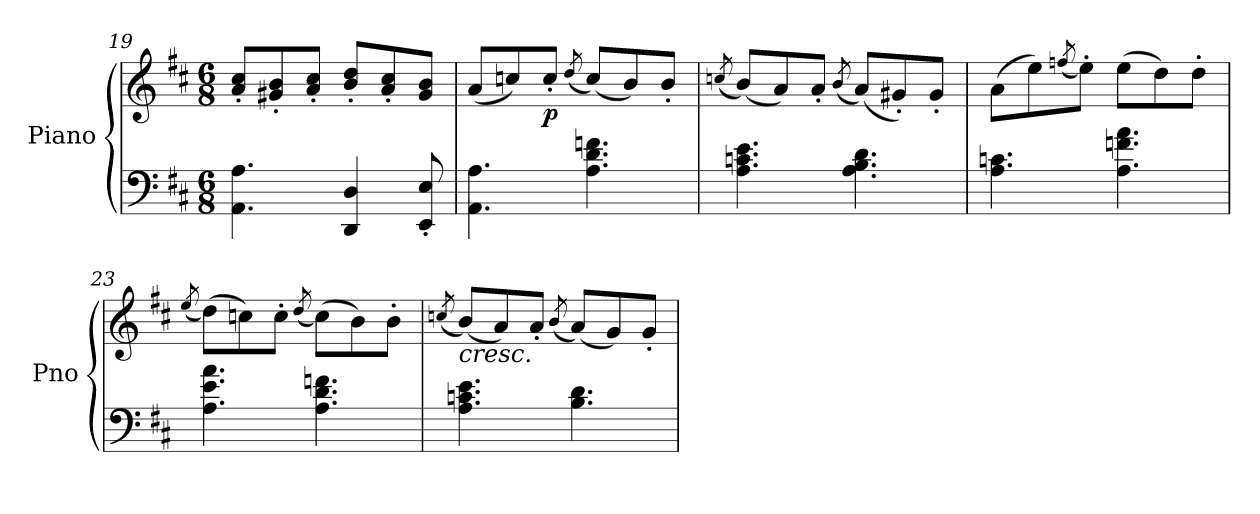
**kern	**kern	**dynam
*part1	*part1	*part1
*staff2	*staff1	*staff1/2
*I"Piano	*	*
*I'Pno	*	*
*clefF4	*clefG2	*
*k[f#c#]	*k[f#c#]	*
*M6/8	*M6/8	*
=19	=19	=19
4.AA\ 4.A\	8a/' 8cc#/'L	.
.	8g#X/' 8b/'	.
.	8a/' 8cc#/'J	.
4DD/ 4D/	8b/' 8dd/'L	.
.	8a/' 8cc#/'	.
8EE/' 8E/'	8g#/ 8b/J	.
=20	=20	=20
4.AA\ 4.A\	(<8a/L	.
.	8ccn/)	.
!	!	!LO:DY:b
.	8cc'/J	p
.	(<8qdd/	.
4.A\<<< 4.d\<<< 4.fn\<<<	(<8cc/L)	.
.	8b/)	.
.	8b'/J	.
=21	=21	=21
.	(<8qccn/	.
4.A\ 4.cn\ 4.e\	(<8b/L)	.
.	8a/)	.
.	8a'/J	.
.	(<8qb/	.
4.A\> 4.B\> 4.d\>	(<8a/L)	.
.	8g#X'/)	.
.	8g#'/J	.
!!LO:LB:g=z
=22	=22	=22
4.A\> 4.cn\>	(>8a\L	.
.	8ee\)	.
.	(<8qffn/	.
.	8ee'\J)	.
4.A\ 4.fn\ 4.a\	(>8ee\L	.
.	8dd\)	.
.	8dd'\J	.
=23	=23	=23
.	(<8qee/	.
4.A\<<< 4.e\<<< 4.a\<<<	(>8dd\L)	.
.	8ccn\)	.
.	8cc'\J	.
.	(<8qdd/	.
4.A\<<< 4.d\<<< 4.fn\<<<	(>8cc\L)	.
.	8b\)	.
.	8b'\J	.
=24	=24	=24
.	(<8qccn/	.
!	!LO:TX:b:i:t=cresc.	!
4.A\ 4.cn\ 4.e\	(<8b/L)	.
.	8a/)	.
.	8a'/J	.
.	(<8qb/	.
4.B\<< 4.d\<<	(<8a/L)	.
.	8g/)	.
.	8g'/J	.
=	=	=
*-	*-	*-
